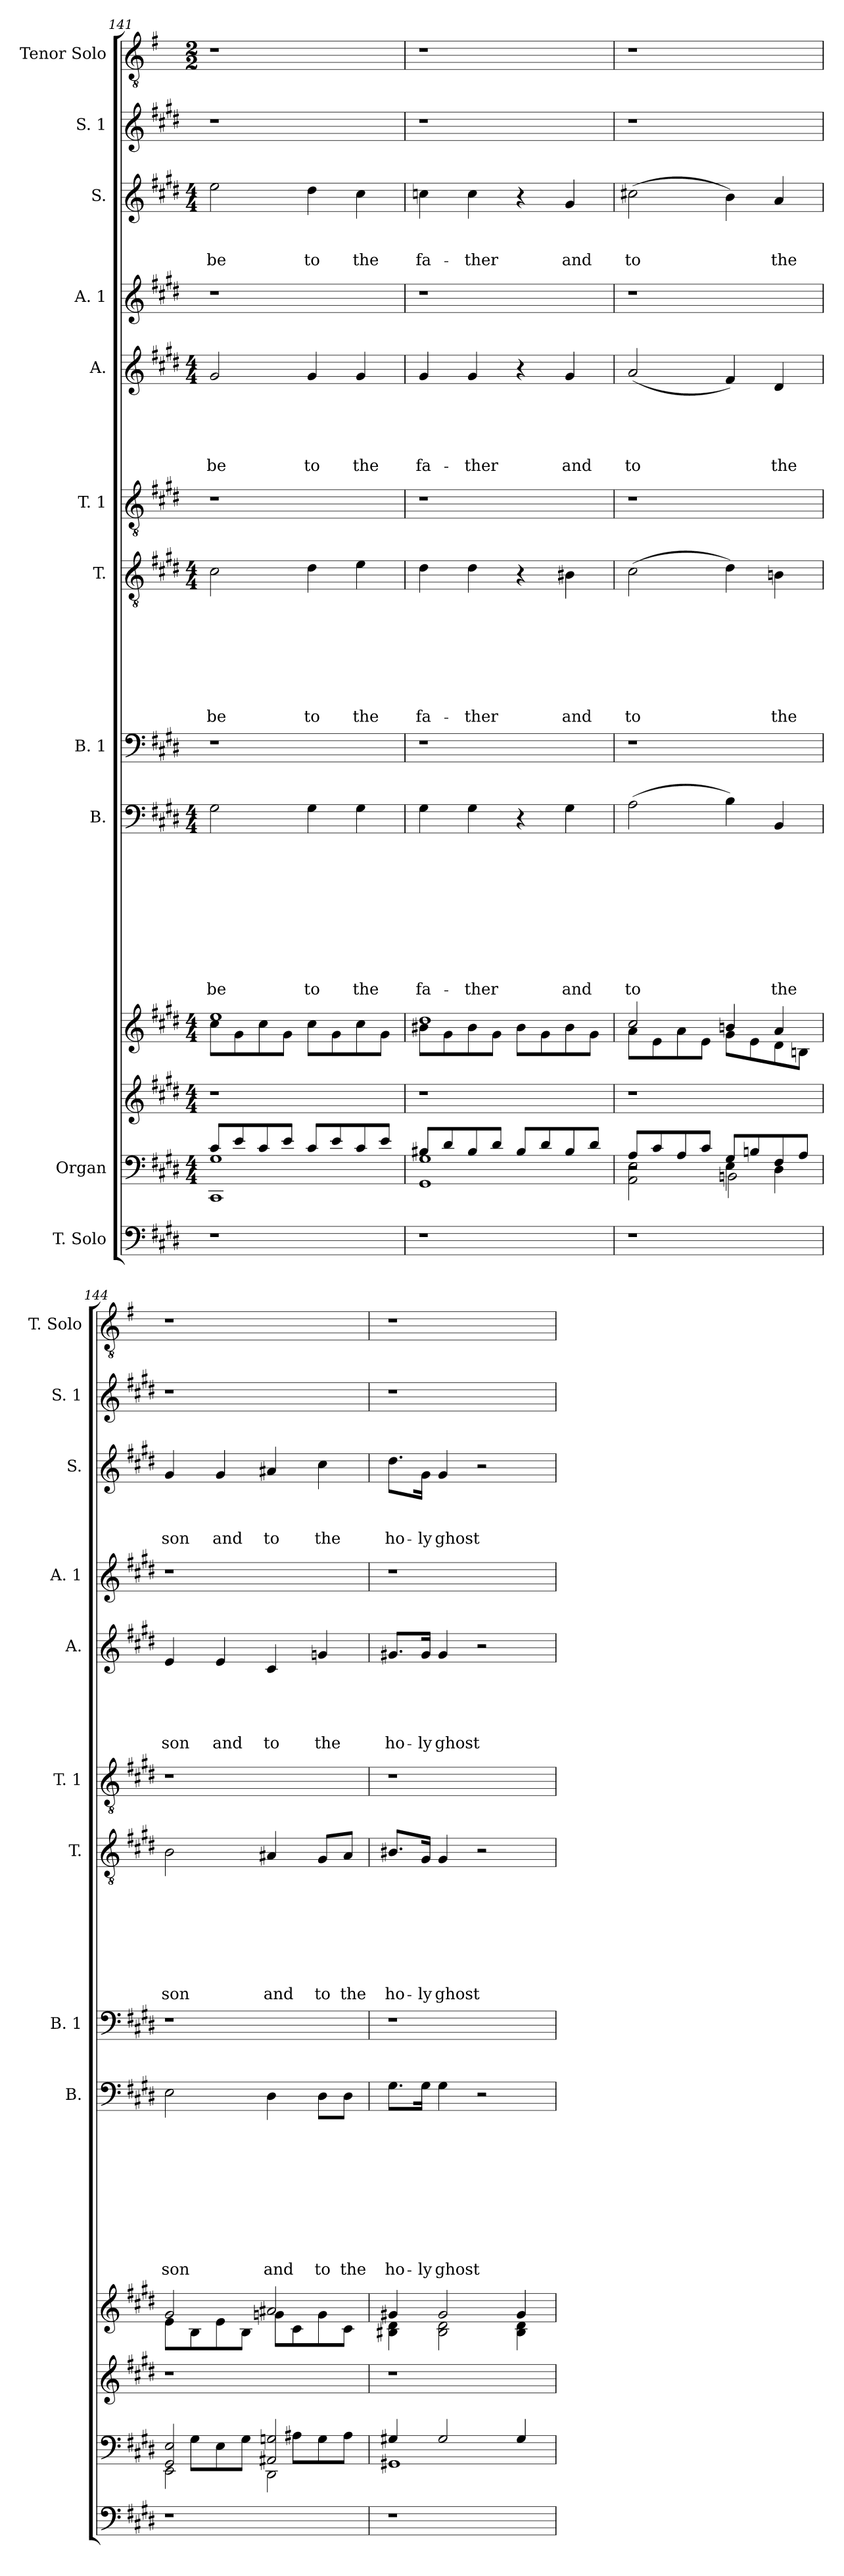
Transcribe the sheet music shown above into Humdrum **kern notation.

**kern	**kern	**kern	**kern	**kern	**text	**text	**text	**text	**text	**text	**text	**text	**text	**text	**kern	**kern	**text	**text	**text	**text	**text	**text	**text	**text	**kern	**kern	**text	**text	**text	**text	**text	**kern	**kern	**text	**text	**text	**kern	**kern
*part13	*part12	*part11	*part10	*part9	*part9	*part9	*part9	*part9	*part9	*part9	*part9	*part9	*part9	*part9	*part8	*part7	*part7	*part7	*part7	*part7	*part7	*part7	*part7	*part7	*part6	*part5	*part5	*part5	*part5	*part5	*part5	*part4	*part3	*part3	*part3	*part3	*part2	*part1
*staff13	*staff12	*staff11	*staff10	*staff9	*staff9	*staff9	*staff9	*staff9	*staff9	*staff9	*staff9	*staff9	*staff9	*staff9	*staff8	*staff7	*staff7	*staff7	*staff7	*staff7	*staff7	*staff7	*staff7	*staff7	*staff6	*staff5	*staff5	*staff5	*staff5	*staff5	*staff5	*staff4	*staff3	*staff3	*staff3	*staff3	*staff2	*staff1
*I"T. Solo	*I"Organ	*	*	*I"B.	*	*	*	*	*	*	*	*	*	*	*I"B. 1	*I"T.	*	*	*	*	*	*	*	*	*I"T. 1	*I"A.	*	*	*	*	*	*I"A. 1	*I"S.	*	*	*	*I"S. 1	*I"Tenor Solo
*	*	*	*	*I'B.	*	*	*	*	*	*	*	*	*	*	*I'B. 1	*I'T.	*	*	*	*	*	*	*	*	*I'T. 1	*I'A.	*	*	*	*	*	*I'A. 1	*I'S.	*	*	*	*I'S. 1	*I'T. Solo
!!LO:PB:g=z
*clefF4	*clefF4	*clefG2	*clefG2	*clefF4	*	*	*	*	*	*	*	*	*	*	*clefF4	*clefGv2	*	*	*	*	*	*	*	*	*clefGv2	*clefG2	*	*	*	*	*	*clefG2	*clefG2	*	*	*	*clefG2	*clefGv2
*k[f#c#g#d#]	*k[f#c#g#d#]	*k[f#c#g#d#]	*k[f#c#g#d#]	*k[f#c#g#d#]	*	*	*	*	*	*	*	*	*	*	*k[f#c#g#d#]	*k[f#c#g#d#]	*	*	*	*	*	*	*	*	*k[f#c#g#d#]	*k[f#c#g#d#]	*	*	*	*	*	*k[f#c#g#d#]	*k[f#c#g#d#]	*	*	*	*k[f#c#g#d#]	*k[f#]
*E:	*E:	*E:	*E:	*E:	*	*	*	*	*	*	*	*	*	*	*E:	*E:	*	*	*	*	*	*	*	*	*E:	*E:	*	*	*	*	*	*E:	*E:	*	*	*	*E:	*G:
*	*M4/4	*M4/4	*M4/4	*M4/4	*	*	*	*	*	*	*	*	*	*	*	*M4/4	*	*	*	*	*	*	*	*	*	*M4/4	*	*	*	*	*	*	*M4/4	*	*	*	*	*M2/2
=141	=141	=141	=141	=141	=141	=141	=141	=141	=141	=141	=141	=141	=141	=141	=141	=141	=141	=141	=141	=141	=141	=141	=141	=141	=141	=141	=141	=141	=141	=141	=141	=141	=141	=141	=141	=141	=141	=141
*	*^	*	*^	*	*	*	*	*	*	*	*	*	*	*	*	*	*	*	*	*	*	*	*	*	*	*	*	*	*	*	*	*	*	*	*	*	*	*
!	!	!	!	!	!	!	!	!	!	!	!	!	!	!	!	!LO:LY:b	!	!	!	!	!	!	!	!	!	!LO:LY:b	!	!	!	!	!	!	!LO:LY:b	!	!	!	!	!LO:LY:b	!	!
1r	8c#/L	1CC# 1G#	1r	1ee	8cc#\L	2G#\	.	.	.	.	.	.	.	.	.	be	1r	2c#\	.	.	.	.	.	.	.	be	1r	2g#/	.	.	.	.	be	1r	2ee\	.	.	be	1r	1r
.	8e/	.	.	.	8g#\	.	.	.	.	.	.	.	.	.	.	.	.	.	.	.	.	.	.	.	.	.	.	.	.	.	.	.	.	.	.	.	.	.	.	.
.	8c#/	.	.	.	8cc#\	.	.	.	.	.	.	.	.	.	.	.	.	.	.	.	.	.	.	.	.	.	.	.	.	.	.	.	.	.	.	.	.	.	.	.
.	8e/J	.	.	.	8g#\J	.	.	.	.	.	.	.	.	.	.	.	.	.	.	.	.	.	.	.	.	.	.	.	.	.	.	.	.	.	.	.	.	.	.	.
!	!	!	!	!	!	!	!	!	!	!	!	!	!	!	!	!LO:LY:b	!	!	!	!	!	!	!	!	!	!LO:LY:b	!	!	!	!	!	!	!LO:LY:b	!	!	!	!	!LO:LY:b	!	!
.	8c#/L	.	.	.	8cc#\L	4G#\	.	.	.	.	.	.	.	.	.	to	.	4d#\	.	.	.	.	.	.	.	to	.	4g#/	.	.	.	.	to	.	4dd#\	.	.	to	.	.
.	8e/	.	.	.	8g#\	.	.	.	.	.	.	.	.	.	.	.	.	.	.	.	.	.	.	.	.	.	.	.	.	.	.	.	.	.	.	.	.	.	.	.
!	!	!	!	!	!	!	!	!	!	!	!	!	!	!	!	!LO:LY:b	!	!	!	!	!	!	!	!	!	!LO:LY:b	!	!	!	!	!	!	!LO:LY:b	!	!	!	!	!LO:LY:b	!	!
.	8c#/	.	.	.	8cc#\	4G#\	.	.	.	.	.	.	.	.	.	the	.	4e\	.	.	.	.	.	.	.	the	.	4g#/	.	.	.	.	the	.	4cc#\	.	.	the	.	.
.	8e/J	.	.	.	8g#\J	.	.	.	.	.	.	.	.	.	.	.	.	.	.	.	.	.	.	.	.	.	.	.	.	.	.	.	.	.	.	.	.	.	.	.
=142	=142	=142	=142	=142	=142	=142	=142	=142	=142	=142	=142	=142	=142	=142	=142	=142	=142	=142	=142	=142	=142	=142	=142	=142	=142	=142	=142	=142	=142	=142	=142	=142	=142	=142	=142	=142	=142	=142	=142	=142
!	!	!	!	!	!	!	!	!	!	!	!	!	!	!	!	!LO:LY:b	!	!	!	!	!	!	!	!	!	!LO:LY:b	!	!	!	!	!	!	!LO:LY:b	!	!	!	!	!LO:LY:b	!	!
1r	8B#X/L	1GG# 1G#	1r	1dd#	8b#X\L	4G#\	.	.	.	.	.	.	.	.	.	fa-	1r	4d#\	.	.	.	.	.	.	.	fa-	1r	4g#/	.	.	.	.	fa-	1r	4ccn\	.	.	fa-	1r	1r
.	8d#/	.	.	.	8g#\	.	.	.	.	.	.	.	.	.	.	.	.	.	.	.	.	.	.	.	.	.	.	.	.	.	.	.	.	.	.	.	.	.	.	.
!	!	!	!	!	!	!	!	!	!	!	!	!	!	!	!	!LO:LY:b	!	!	!	!	!	!	!	!	!	!LO:LY:b	!	!	!	!	!	!	!LO:LY:b	!	!	!	!	!LO:LY:b	!	!
.	8B#/	.	.	.	8b#\	4G#\	.	.	.	.	.	.	.	.	.	-ther	.	4d#\	.	.	.	.	.	.	.	-ther	.	4g#/	.	.	.	.	-ther	.	4cc\	.	.	-ther	.	.
.	8d#/J	.	.	.	8g#\J	.	.	.	.	.	.	.	.	.	.	.	.	.	.	.	.	.	.	.	.	.	.	.	.	.	.	.	.	.	.	.	.	.	.	.
.	8B#/L	.	.	.	8b#\L	4r	.	.	.	.	.	.	.	.	.	.	.	4r	.	.	.	.	.	.	.	.	.	4r	.	.	.	.	.	.	4r	.	.	.	.	.
.	8d#/	.	.	.	8g#\	.	.	.	.	.	.	.	.	.	.	.	.	.	.	.	.	.	.	.	.	.	.	.	.	.	.	.	.	.	.	.	.	.	.	.
!	!	!	!	!	!	!	!	!	!	!	!	!	!	!	!	!LO:LY:b	!	!	!	!	!	!	!	!	!	!LO:LY:b	!	!	!	!	!	!	!LO:LY:b	!	!	!	!	!LO:LY:b	!	!
.	8B#/	.	.	.	8b#\	4G#\	.	.	.	.	.	.	.	.	.	and	.	4B#X\	.	.	.	.	.	.	.	and	.	4g#/	.	.	.	.	and	.	4g#/	.	.	and	.	.
.	8d#/J	.	.	.	8g#\J	.	.	.	.	.	.	.	.	.	.	.	.	.	.	.	.	.	.	.	.	.	.	.	.	.	.	.	.	.	.	.	.	.	.	.
=143	=143	=143	=143	=143	=143	=143	=143	=143	=143	=143	=143	=143	=143	=143	=143	=143	=143	=143	=143	=143	=143	=143	=143	=143	=143	=143	=143	=143	=143	=143	=143	=143	=143	=143	=143	=143	=143	=143	=143	=143
*	*	*^	*	*	*	*	*	*	*	*	*	*	*	*	*	*	*	*	*	*	*	*	*	*	*	*	*	*	*	*	*	*	*	*	*	*	*	*	*	*
!	!	!	!	!	!	!	!	!	!	!	!	!	!	!	!	!	!LO:LY:b	!	!	!	!	!	!	!	!	!	!LO:LY:b	!	!	!	!	!	!	!LO:LY:b	!	!	!	!	!LO:LY:b	!	!
1r	8A/L	2AA\ 2E\	2r	1r	2cc#/	8a\L	(>2A\	.	.	.	.	.	.	.	.	.	to	1r	(>2c#\	.	.	.	.	.	.	.	to	1r	(<2a/	.	.	.	.	to	1r	(>2cc#X\	.	.	to	1r	1r
.	8c#/	.	.	.	.	8e\	.	.	.	.	.	.	.	.	.	.	.	.	.	.	.	.	.	.	.	.	.	.	.	.	.	.	.	.	.	.	.	.	.	.	.
.	8A/	.	.	.	.	8a\	.	.	.	.	.	.	.	.	.	.	.	.	.	.	.	.	.	.	.	.	.	.	.	.	.	.	.	.	.	.	.	.	.	.	.
.	8c#/J	.	.	.	.	8e\J	.	.	.	.	.	.	.	.	.	.	.	.	.	.	.	.	.	.	.	.	.	.	.	.	.	.	.	.	.	.	.	.	.	.	.
.	8G#/L	4E\	2BBn\	.	4bn/	8g#\L	4B\)	.	.	.	.	.	.	.	.	.	.	.	4d#\)	.	.	.	.	.	.	.	.	.	4f#/)	.	.	.	.	.	.	4b\)	.	.	.	.	.
.	8Bn/	.	.	.	.	8e\	.	.	.	.	.	.	.	.	.	.	.	.	.	.	.	.	.	.	.	.	.	.	.	.	.	.	.	.	.	.	.	.	.	.	.
!	!	!	!	!	!	!	!	!	!	!	!	!	!	!	!	!	!LO:LY:b	!	!	!	!	!	!	!	!	!	!LO:LY:b	!	!	!	!	!	!	!LO:LY:b	!	!	!	!	!LO:LY:b	!	!
.	8F#/	4D#\	.	.	4a/	8d#\	4BB/	.	.	.	.	.	.	.	.	.	the	.	4Bn\	.	.	.	.	.	.	.	the	.	4d#/	.	.	.	.	the	.	4a/	.	.	the	.	.
.	8A/J	.	.	.	.	8Bn\J	.	.	.	.	.	.	.	.	.	.	.	.	.	.	.	.	.	.	.	.	.	.	.	.	.	.	.	.	.	.	.	.	.	.	.
=144	=144	=144	=144	=144	=144	=144	=144	=144	=144	=144	=144	=144	=144	=144	=144	=144	=144	=144	=144	=144	=144	=144	=144	=144	=144	=144	=144	=144	=144	=144	=144	=144	=144	=144	=144	=144	=144	=144	=144	=144	=144
*	*	*	*^	*	*	*	*	*	*	*	*	*	*	*	*	*	*	*	*	*	*	*	*	*	*	*	*	*	*	*	*	*	*	*	*	*	*	*	*	*	*
!	!	!	!	!	!	!	!	!	!	!	!	!	!	!	!	!	!	!LO:LY:b	!	!	!	!	!	!	!	!	!	!LO:LY:b	!	!	!	!	!	!	!LO:LY:b	!	!	!	!	!LO:LY:b	!	!
1r	2GG#/ 2E/	8ryy	2EE\	2ryy	1r	2g#/	8e\L	2E\	.	.	.	.	.	.	.	.	.	son	1r	2B\	.	.	.	.	.	.	.	son	1r	4e/	.	.	.	.	son	1r	4g#/	.	.	son	1r	1r
.	.	8G#\L	.	.	.	.	8B\	.	.	.	.	.	.	.	.	.	.	.	.	.	.	.	.	.	.	.	.	.	.	.	.	.	.	.	.	.	.	.	.	.	.	.
!	!	!	!	!	!	!	!	!	!	!	!	!	!	!	!	!	!	!	!	!	!	!	!	!	!	!	!	!	!	!	!	!	!	!	!LO:LY:b	!	!	!	!	!LO:LY:b	!	!
.	.	8E\	.	.	.	.	8e\	.	.	.	.	.	.	.	.	.	.	.	.	.	.	.	.	.	.	.	.	.	.	4e/	.	.	.	.	and	.	4g#/	.	.	and	.	.
.	.	8G#\J	.	.	.	.	8B\J	.	.	.	.	.	.	.	.	.	.	.	.	.	.	.	.	.	.	.	.	.	.	.	.	.	.	.	.	.	.	.	.	.	.	.
!	!	!	!	!	!	!	!	!	!	!	!	!	!	!	!	!	!	!LO:LY:b	!	!	!	!	!	!	!	!	!	!LO:LY:b	!	!	!	!	!	!	!LO:LY:b	!	!	!	!	!LO:LY:b	!	!
.	2DD#\	2ryy	2AA#X/ 2Gn/	8ryy	.	2a#X/	8gn\L	4D#\	.	.	.	.	.	.	.	.	.	and	.	4A#X/	.	.	.	.	.	.	.	and	.	4c#/	.	.	.	.	to	.	4a#X/	.	.	to	.	.
.	.	.	.	8A#X\L	.	.	8c#\	.	.	.	.	.	.	.	.	.	.	.	.	.	.	.	.	.	.	.	.	.	.	.	.	.	.	.	.	.	.	.	.	.	.	.
!	!	!	!	!	!	!	!	!	!	!	!	!	!	!	!	!	!	!LO:LY:b	!	!	!	!	!	!	!	!	!	!LO:LY:b	!	!	!	!	!	!	!LO:LY:b	!	!	!	!	!LO:LY:b	!	!
.	.	.	.	8G\	.	.	8g\	8D#\L	.	.	.	.	.	.	.	.	.	to	.	8G#/L	.	.	.	.	.	.	.	to	.	4gn/	.	.	.	.	the	.	4cc#\	.	.	the	.	.
!	!	!	!	!	!	!	!	!	!	!	!	!	!	!	!	!	!	!LO:LY:b	!	!	!	!	!	!	!	!	!	!LO:LY:b	!	!	!	!	!	!	!	!	!	!	!	!	!	!
.	.	.	.	8A#\J	.	.	8c#\J	8D#\J	.	.	.	.	.	.	.	.	.	the	.	8A#/J	.	.	.	.	.	.	.	the	.	.	.	.	.	.	.	.	.	.	.	.	.	.
=145	=145	=145	=145	=145	=145	=145	=145	=145	=145	=145	=145	=145	=145	=145	=145	=145	=145	=145	=145	=145	=145	=145	=145	=145	=145	=145	=145	=145	=145	=145	=145	=145	=145	=145	=145	=145	=145	=145	=145	=145	=145	=145
!	!	!	!	!	!	!	!	!	!	!	!	!	!	!	!	!	!	!LO:LY:b	!	!	!	!	!	!	!	!	!	!LO:LY:b	!	!	!	!	!	!	!LO:LY:b	!	!	!	!	!LO:LY:b	!	!
*	*	*v	*v	*v	*	*	*	*	*	*	*	*	*	*	*	*	*	*	*	*	*	*	*	*	*	*	*	*	*	*	*	*	*	*	*	*	*	*	*	*	*	*
1r	4G#X/	1GG#X	1r	4g#X/	4B#X\ 4d#\	8.G#\L	.	.	.	.	.	.	.	.	.	ho-	1r	8.B#X/L	.	.	.	.	.	.	.	ho-	1r	8.g#X/L	.	.	.	.	ho-	1r	8.dd#\L	.	.	ho-	1r	1r
!	!	!	!	!	!	!	!	!	!	!	!	!	!	!	!	!LO:LY:b	!	!	!	!	!	!	!	!	!	!LO:LY:b	!	!	!	!	!	!	!LO:LY:b	!	!	!	!	!LO:LY:b	!	!
.	.	.	.	.	.	16G#\Jk	.	.	.	.	.	.	.	.	.	-ly	.	16G#/Jk	.	.	.	.	.	.	.	-ly	.	16g#/Jk	.	.	.	.	-ly	.	16g#\Jk	.	.	-ly	.	.
!	!	!	!	!	!	!	!	!	!	!	!	!	!	!	!	!LO:LY:b	!	!	!	!	!	!	!	!	!	!LO:LY:b	!	!	!	!	!	!	!LO:LY:b	!	!	!	!	!LO:LY:b	!	!
.	2G#/	.	.	2g#/	2B#\ 2d#\	4G#\	.	.	.	.	.	.	.	.	.	ghost	.	4G#/	.	.	.	.	.	.	.	ghost	.	4g#/	.	.	.	.	ghost	.	4g#/	.	.	ghost	.	.
.	.	.	.	.	.	2r	.	.	.	.	.	.	.	.	.	.	.	2r	.	.	.	.	.	.	.	.	.	2r	.	.	.	.	.	.	2r	.	.	.	.	.
.	(4G#/	.	.	4g#/	4B#\ 4d#\	.	.	.	.	.	.	.	.	.	.	.	.	.	.	.	.	.	.	.	.	.	.	.	.	.	.	.	.	.	.	.	.	.	.	.
*	*v	*v	*	*v	*v	*	*	*	*	*	*	*	*	*	*	*	*	*	*	*	*	*	*	*	*	*	*	*	*	*	*	*	*	*	*	*	*	*	*	*
=	=	=	=	=	=	=	=	=	=	=	=	=	=	=	=	=	=	=	=	=	=	=	=	=	=	=	=	=	=	=	=	=	=	=	=	=	=	=
*-	*-	*-	*-	*-	*-	*-	*-	*-	*-	*-	*-	*-	*-	*-	*-	*-	*-	*-	*-	*-	*-	*-	*-	*-	*-	*-	*-	*-	*-	*-	*-	*-	*-	*-	*-	*-	*-	*-
